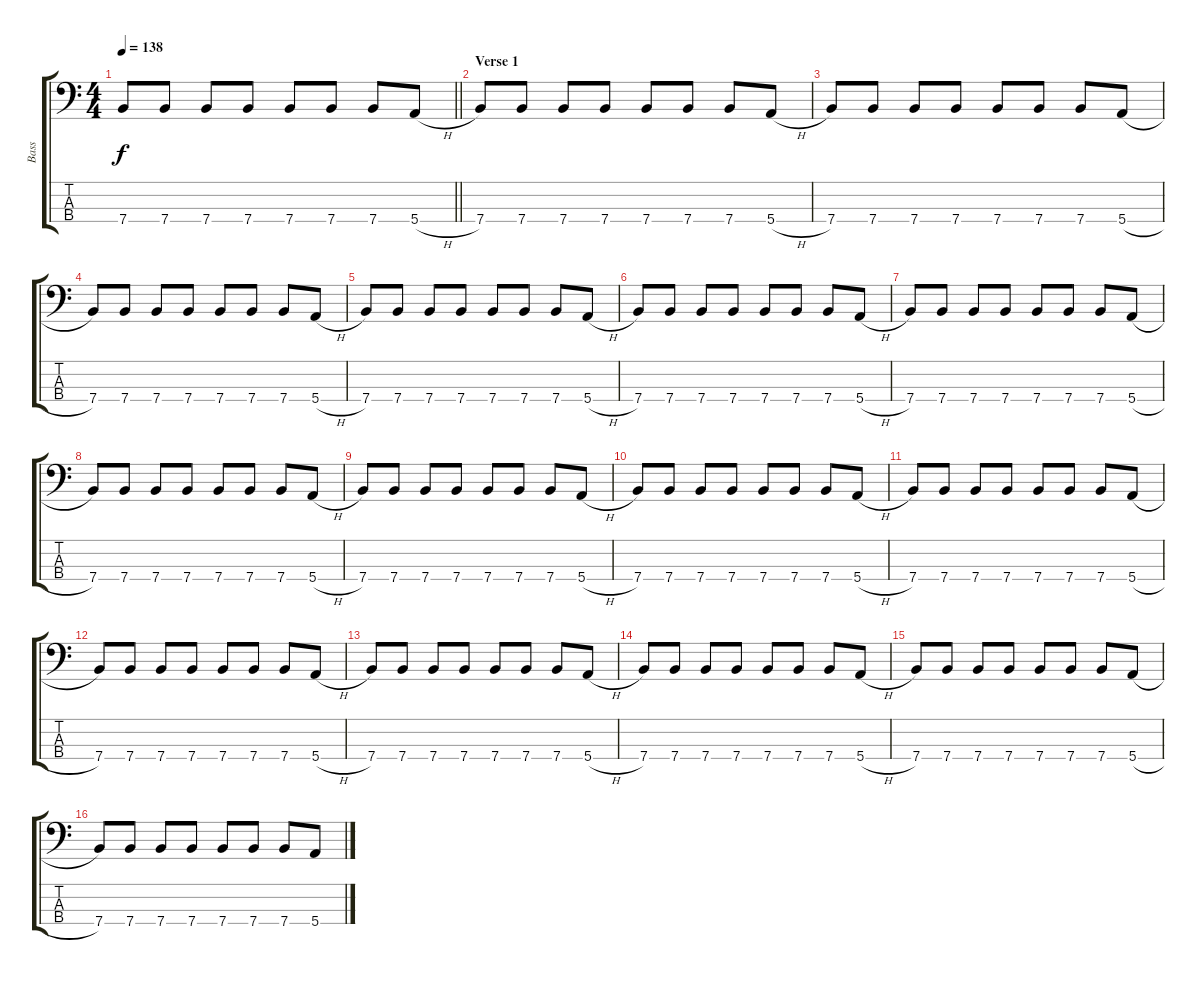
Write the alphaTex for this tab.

\track ("Bass" "Bass") {instrument electricbasspick}
\staff {score tabs}
\tuning (G2 D2 A1 E1) {hide}
\ts (4 4)
\tempo 138
\clef f4
\barLineRight lightlight
\ks c
7.4.8{dy f} 7.4.8 7.4.8 7.4.8 7.4.8 7.4.8 7.4.8 5.4{h}.8 |
\section ("" "Verse 1")
7.4.8 7.4.8 7.4.8 7.4.8 7.4.8 7.4.8 7.4.8 5.4{h}.8 |
7.4.8 7.4.8 7.4.8 7.4.8 7.4.8 7.4.8 7.4.8 5.4{h}.8 |
7.4.8 7.4.8 7.4.8 7.4.8 7.4.8 7.4.8 7.4.8 5.4{h}.8 |
7.4.8 7.4.8 7.4.8 7.4.8 7.4.8 7.4.8 7.4.8 5.4{h}.8 |
7.4.8 7.4.8 7.4.8 7.4.8 7.4.8 7.4.8 7.4.8 5.4{h}.8 |
7.4.8 7.4.8 7.4.8 7.4.8 7.4.8 7.4.8 7.4.8 5.4{h}.8 |
7.4.8 7.4.8 7.4.8 7.4.8 7.4.8 7.4.8 7.4.8 5.4{h}.8 |
7.4.8 7.4.8 7.4.8 7.4.8 7.4.8 7.4.8 7.4.8 5.4{h}.8 |
7.4.8 7.4.8 7.4.8 7.4.8 7.4.8 7.4.8 7.4.8 5.4{h}.8 |
7.4.8 7.4.8 7.4.8 7.4.8 7.4.8 7.4.8 7.4.8 5.4{h}.8 |
7.4.8 7.4.8 7.4.8 7.4.8 7.4.8 7.4.8 7.4.8 5.4{h}.8 |
7.4.8 7.4.8 7.4.8 7.4.8 7.4.8 7.4.8 7.4.8 5.4{h}.8 |
7.4.8 7.4.8 7.4.8 7.4.8 7.4.8 7.4.8 7.4.8 5.4{h}.8 |
7.4.8 7.4.8 7.4.8 7.4.8 7.4.8 7.4.8 7.4.8 5.4{h}.8 |
7.4.8 7.4.8 7.4.8 7.4.8 7.4.8 7.4.8 7.4.8 5.4{h}.8
